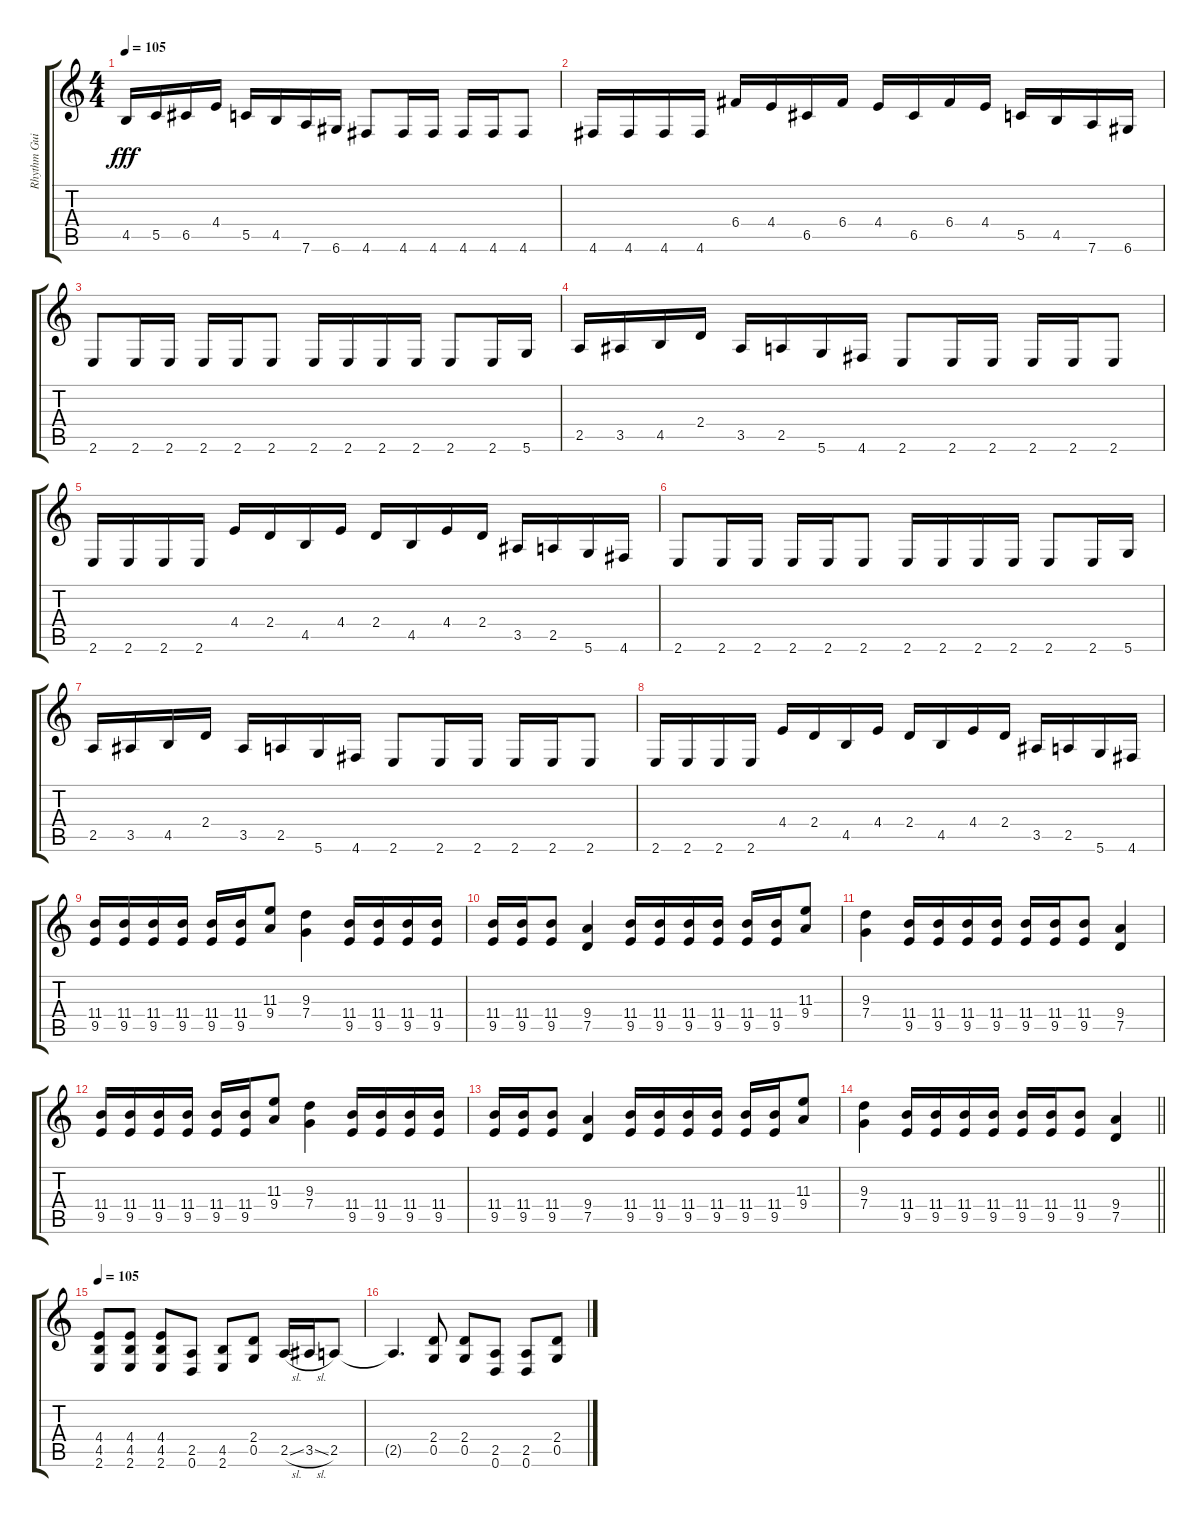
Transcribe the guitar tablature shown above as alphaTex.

\track ("Rhythm Guitar" "Rhythm Gui") {instrument distortionguitar}
\staff {score tabs}
\tuning (D4 A3 F3 C3 G2 D2) {hide}
\ts (4 4)
\tempo 105
\clef g2
\ks c
4.5.16{dy fff} 5.5.16 6.5.16 4.4.16 5.5.16 4.5.16 7.6.16 6.6.16 4.6.8 4.6.16 4.6.16 4.6.16 4.6.16 4.6.8 |
4.6.16 4.6.16 4.6.16 4.6.16 6.4.16 4.4.16 6.5.16 6.4.16 4.4.16 6.5.16 6.4.16 4.4.16 5.5.16 4.5.16 7.6.16 6.6.16 |
2.6.8 2.6.16 2.6.16 2.6.16 2.6.16 2.6.8 2.6.16 2.6.16 2.6.16 2.6.16 2.6.8 2.6.16 5.6.16 |
2.5.16 3.5.16 4.5.16 2.4.16 3.5.16 2.5.16 5.6.16 4.6.16 2.6.8 2.6.16 2.6.16 2.6.16 2.6.16 2.6.8 |
2.6.16 2.6.16 2.6.16 2.6.16 4.4.16 2.4.16 4.5.16 4.4.16 2.4.16 4.5.16 4.4.16 2.4.16 3.5.16 2.5.16 5.6.16 4.6.16 |
2.6.8 2.6.16 2.6.16 2.6.16 2.6.16 2.6.8 2.6.16 2.6.16 2.6.16 2.6.16 2.6.8 2.6.16 5.6.16 |
2.5.16 3.5.16 4.5.16 2.4.16 3.5.16 2.5.16 5.6.16 4.6.16 2.6.8 2.6.16 2.6.16 2.6.16 2.6.16 2.6.8 |
2.6.16 2.6.16 2.6.16 2.6.16 4.4.16 2.4.16 4.5.16 4.4.16 2.4.16 4.5.16 4.4.16 2.4.16 3.5.16 2.5.16 5.6.16 4.6.16 |
(11.4 9.5).16 (11.4 9.5).16 (11.4 9.5).16 (11.4 9.5).16 (11.4 9.5).16 (11.4 9.5).16 (11.3 9.4).8 (9.3 7.4).4 (11.4 9.5).16 (11.4 9.5).16 (11.4 9.5).16 (11.4 9.5).16 |
(11.4 9.5).16 (11.4 9.5).16 (11.4 9.5).8 (9.4 7.5).4 (11.4 9.5).16 (11.4 9.5).16 (11.4 9.5).16 (11.4 9.5).16 (11.4 9.5).16 (11.4 9.5).16 (11.3 9.4).8 |
(9.3 7.4).4 (11.4 9.5).16 (11.4 9.5).16 (11.4 9.5).16 (11.4 9.5).16 (11.4 9.5).16 (11.4 9.5).16 (11.4 9.5).8 (9.4 7.5).4 |
(11.4 9.5).16 (11.4 9.5).16 (11.4 9.5).16 (11.4 9.5).16 (11.4 9.5).16 (11.4 9.5).16 (11.3 9.4).8 (9.3 7.4).4 (11.4 9.5).16 (11.4 9.5).16 (11.4 9.5).16 (11.4 9.5).16 |
(11.4 9.5).16 (11.4 9.5).16 (11.4 9.5).8 (9.4 7.5).4 (11.4 9.5).16 (11.4 9.5).16 (11.4 9.5).16 (11.4 9.5).16 (11.4 9.5).16 (11.4 9.5).16 (11.3 9.4).8 |
\barLineRight lightlight
(9.3 7.4).4 (11.4 9.5).16 (11.4 9.5).16 (11.4 9.5).16 (11.4 9.5).16 (11.4 9.5).16 (11.4 9.5).16 (11.4 9.5).8 (9.4 7.5).4 |
\tempo 105
(4.4 4.5 2.6).8 (4.4 4.5 2.6).8 (4.4 4.5 2.6).8 (2.5 0.6).8 (4.5 2.6).8 (2.4 0.5).8 2.5{sl}.16 3.5{sl}.16 2.5.8 |
2.5{t}.4{d} (2.4 0.5).8 (2.4 0.5).8 (2.5 0.6).8 (2.5 0.6).8 (2.4 0.5).8
